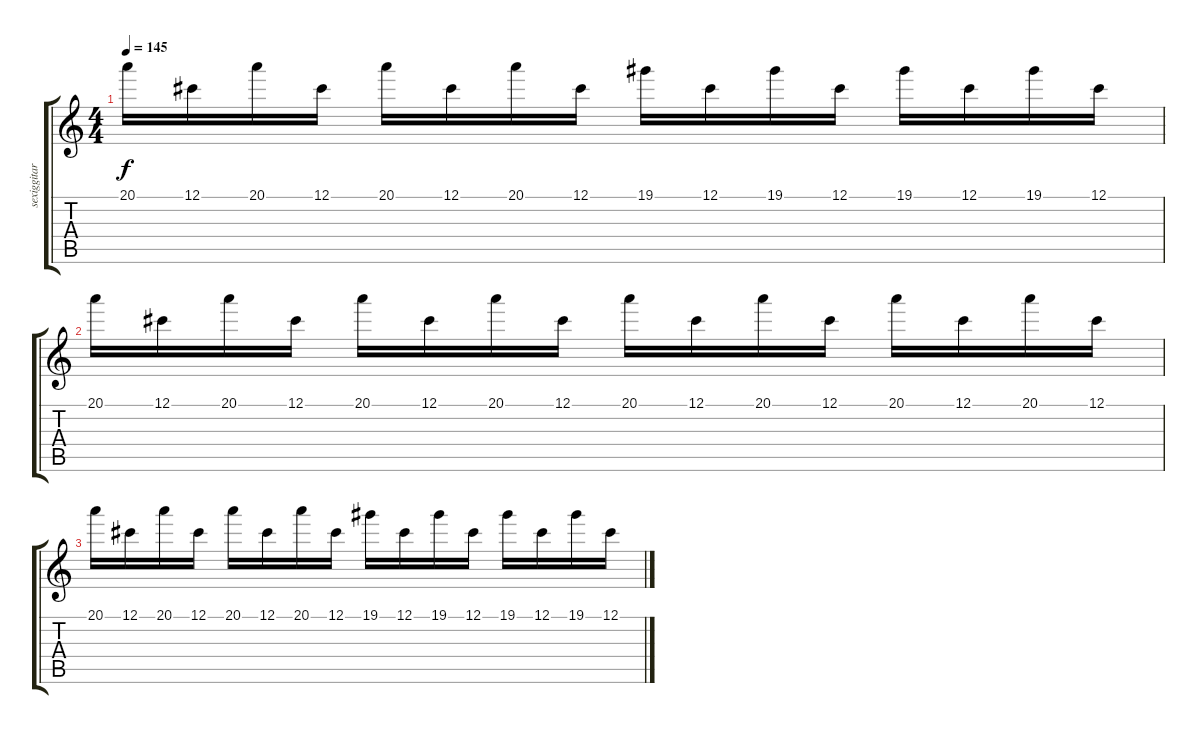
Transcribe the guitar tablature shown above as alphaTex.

\track ("sexiggitarr" "sexiggitar") {instrument distortionguitar}
\staff {score tabs}
\tuning (Db4 Ab3 E3 B2 Gb2 B1) {hide}
\ts (4 4)
\tempo 145
\clef g2
\ks c
20.1.16{dy f} 12.1.16 20.1.16 12.1.16 20.1.16 12.1.16 20.1.16 12.1.16 19.1.16 12.1.16 19.1.16 12.1.16 19.1.16 12.1.16 19.1.16 12.1.16 |
20.1.16 12.1.16 20.1.16 12.1.16 20.1.16 12.1.16 20.1.16 12.1.16 20.1.16 12.1.16 20.1.16 12.1.16 20.1.16 12.1.16 20.1.16 12.1.16 |
20.1.16 12.1.16 20.1.16 12.1.16 20.1.16 12.1.16 20.1.16 12.1.16 19.1.16 12.1.16 19.1.16 12.1.16 19.1.16 12.1.16 19.1.16 12.1.16
